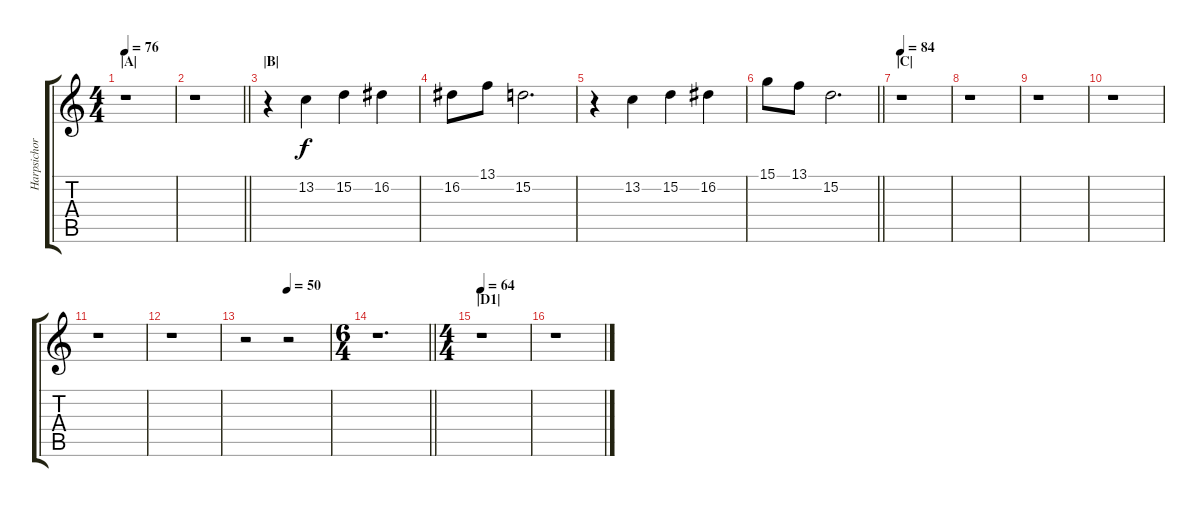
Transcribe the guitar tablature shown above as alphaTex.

\track ("Harpsichord" "Harpsichor") {instrument harpsichord}
\staff {score tabs}
\tuning (E4 B3 G3 D3 A2 E2) {hide}
\ts (4 4)
\section ("" "|A|")
\tempo 76
\clef g2
\ks c
r.1{dy f instrument harpsichord} |
\barLineRight lightlight
r.1 |
\section ("" "|B|")
r.4 13.2.4 15.2.4 16.2.4 |
16.2.8 13.1.8 15.2.2{d} |
r.4 13.2.4 15.2.4 16.2.4 |
\barLineRight lightlight
15.1.8 13.1.8 15.2.2{d} |
\section ("" "|C|")
\tempo 84
r.1 |
r.1 |
r.1 |
r.1 |
r.1 |
r.1 |
\tempo (50 0.5)
r.2 r.2 |
\ts (6 4)
\barLineRight lightlight
r.1{d} |
\ts (4 4)
\section ("" "|D1|")
\tempo 64
r.1 |
r.1
